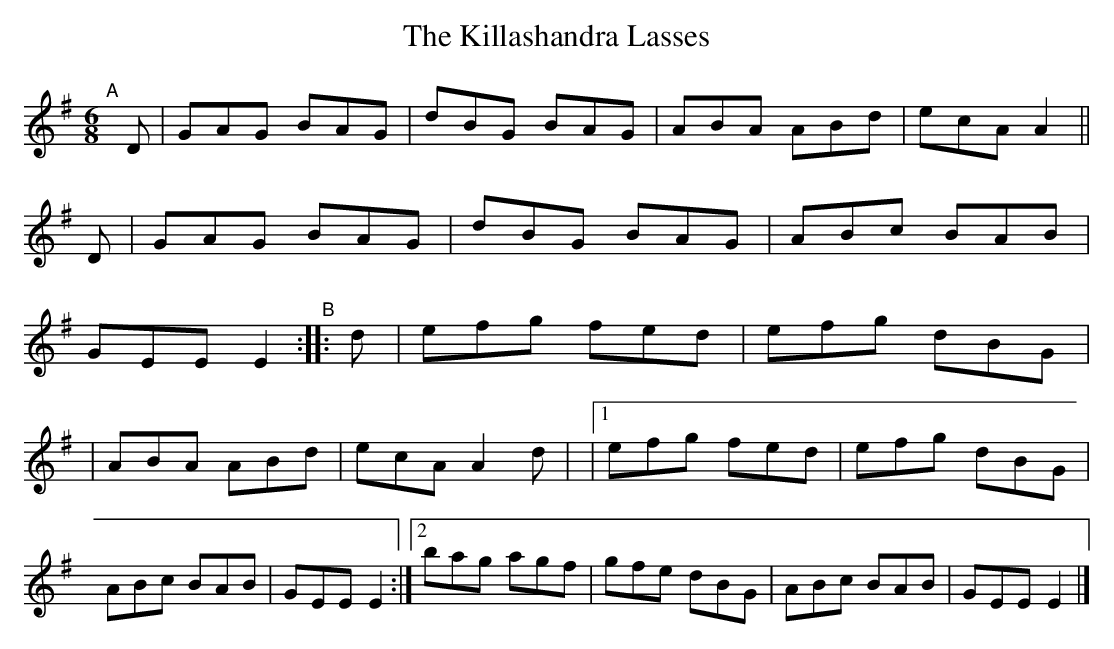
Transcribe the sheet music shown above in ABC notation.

X:1
T: The Killashandra Lasses
M: 6/8
L: 1/8
K: Em
"^A"[|] D \
| GAG BAG | dBG BAG | ABA ABd | ecA A2 || D \
| GAG BAG | dBG BAG | ABc BAB | GEE E2 "^B":: d |\
efg fed | efg dBG |
| ABA ABd | ecA A2d |\
|1 efg fed | efg dBG | ABc BAB | GEE E2 :|\
[2 bag agf | gfe dBG | ABc BAB | GEE E2 |]
